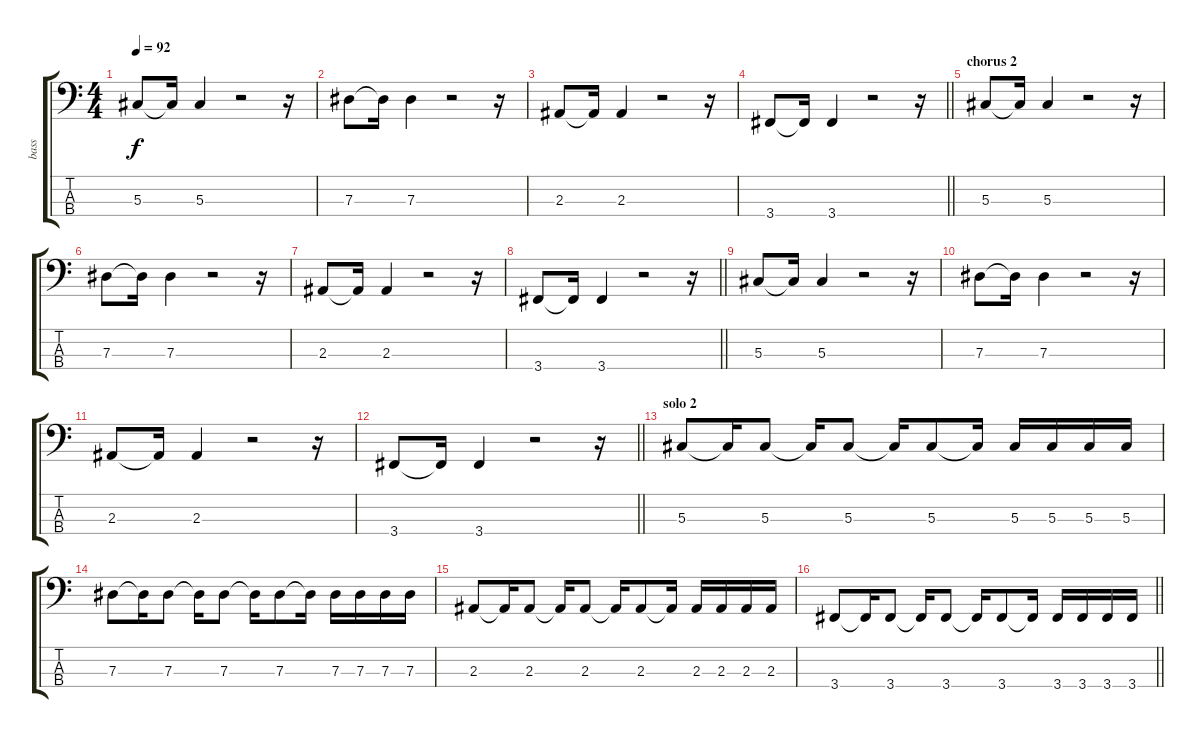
\track ("bass " "bass ") {instrument electricbassfinger}
\staff {score tabs}
\tuning (Gb2 Db2 Ab1 Eb1) {hide}
\ts (4 4)
\tempo 92
\clef f4
\ks c
5.3.8{dy f} 5.3{t}.16 5.3.4 r.2 r.16 |
7.3.8 7.3{t}.16 7.3.4 r.2 r.16 |
2.3.8 2.3{t}.16 2.3.4 r.2 r.16 |
\barLineRight lightlight
3.4.8 3.4{t}.16 3.4.4 r.2 r.16 |
\section ("" "chorus 2")
5.3.8 5.3{t}.16 5.3.4 r.2 r.16 |
7.3.8 7.3{t}.16 7.3.4 r.2 r.16 |
2.3.8 2.3{t}.16 2.3.4 r.2 r.16 |
\barLineRight lightlight
3.4.8 3.4{t}.16 3.4.4 r.2 r.16 |
5.3.8 5.3{t}.16 5.3.4 r.2 r.16 |
7.3.8 7.3{t}.16 7.3.4 r.2 r.16 |
2.3.8 2.3{t}.16 2.3.4 r.2 r.16 |
\barLineRight lightlight
3.4.8 3.4{t}.16 3.4.4 r.2 r.16 |
\section ("" "solo 2")
5.3.8 5.3{t}.16 5.3.8 5.3{t}.16 5.3.8 5.3{t}.16 5.3.8 5.3{t}.16 5.3.16 5.3.16 5.3.16 5.3.16 |
7.3.8 7.3{t}.16 7.3.8 7.3{t}.16 7.3.8 7.3{t}.16 7.3.8 7.3{t}.16 7.3.16 7.3.16 7.3.16 7.3.16 |
2.3.8 2.3{t}.16 2.3.8 2.3{t}.16 2.3.8 2.3{t}.16 2.3.8 2.3{t}.16 2.3.16 2.3.16 2.3.16 2.3.16 |
\barLineRight lightlight
3.4.8 3.4{t}.16 3.4.8 3.4{t}.16 3.4.8 3.4{t}.16 3.4.8 3.4{t}.16 3.4.16 3.4.16 3.4.16 3.4.16
